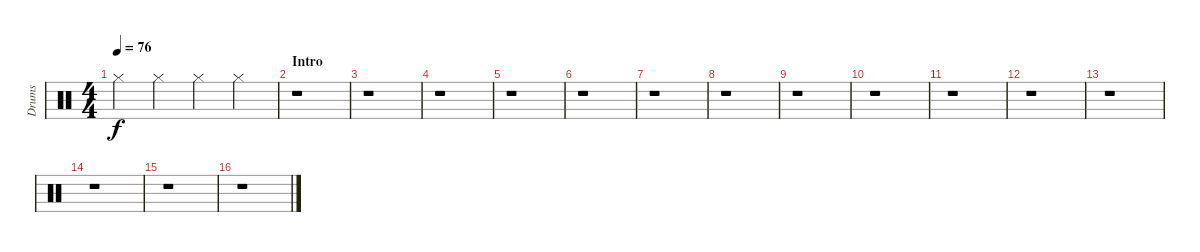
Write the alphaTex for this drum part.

\track ("Drums" "Drums") {instrument percussion}
\staff {score}
\articulation defaults
\ts (4 4)
\tempo 76
\clef neutral
\ks c "Hi-Hat (closed)".4{dy f} "Hi-Hat (closed)".4 "Hi-Hat (closed)".4 "Hi-Hat (closed)".4
|
\section ("" "Intro")
r.1 |
r.1 |
r.1 |
r.1 |
r.1 |
r.1 |
r.1 |
r.1 |
r.1 |
r.1 |
r.1 |
r.1 |
r.1 |
r.1 |
r.1
